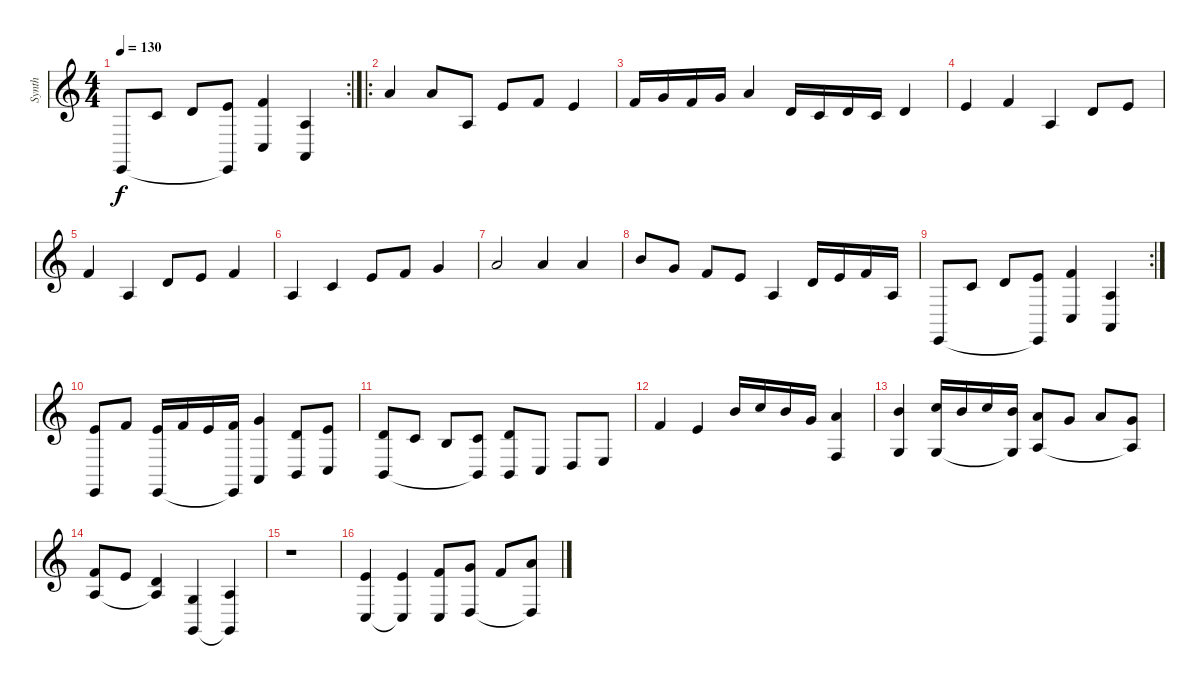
\track ("Synth" "Synth") {instrument acousticgrandpiano}
\staff {score}
\tuning (E4 B3 G3 D3 A2 E2) {hide}
\rc 2
\ts (4 4)
\tempo 130
\clef g2
\ks c
0.6.8{dy f} 5.3.8 7.3.8 (9.3 0.6{t}).8 (10.3 3.5).4 (7.4 0.5).4 |
\ro
5.1.4 5.1.8 7.4.8 5.2.8 6.2.8 5.2.4 |
6.2.16 8.2.16 6.2.16 8.2.16 10.2.4 7.3.16 5.3.16 7.3.16 5.3.16 7.3.4 |
9.3.4 10.3.4 7.4.4 7.3.8 9.3.8 |
10.3.4 7.4.4 7.3.8 9.3.8 10.3.4 |
7.4.4 10.4.4 9.3.8 10.3.8 12.3.4 |
14.3.2 14.3.4 14.3.4 |
16.3.8 12.3.8 10.3.8 9.3.8 7.4.4 7.3.16 9.3.16 10.3.16 7.4.16 |
\rc 2
0.6.8 5.3.8 7.3.8 (9.3 0.6{t}).8 (10.3 3.5).4 (7.4 0.5).4 |
(5.2 0.6).8 6.2.8 (5.2 0.6).16 6.2.16 5.2.16 (6.2 0.6{t}).16 (8.2 5.6).4 (3.2 2.5).8 (5.2 3.5).8 |
(3.2 2.5).8 1.2.8 0.2.8 (1.2 2.5{t}).8 (3.2 2.5).8 3.5.8 5.5.8 7.5.8 |
6.2.4 5.2.4 7.1.16 8.1.16 7.1.16 8.2.16 (10.2 8.5).4 |
(12.2 10.5).4 (13.2 10.5).16 12.2.16 13.2.16 (12.2 10.5{t}).16 (10.2 7.4).8 8.2.8 10.2.8 (8.2 7.4{t}).8 |
(10.3 12.5).8 9.3.8 (7.3 12.5{t}).4 (5.4 3.6).4 (7.4 3.6{t}).4 |
r.1 |
(5.2 3.5).4 (5.2 3.5{t}).4 (6.2 3.5).8 (8.2 5.5).8 6.2.8 (5.1 5.5{t}).8
